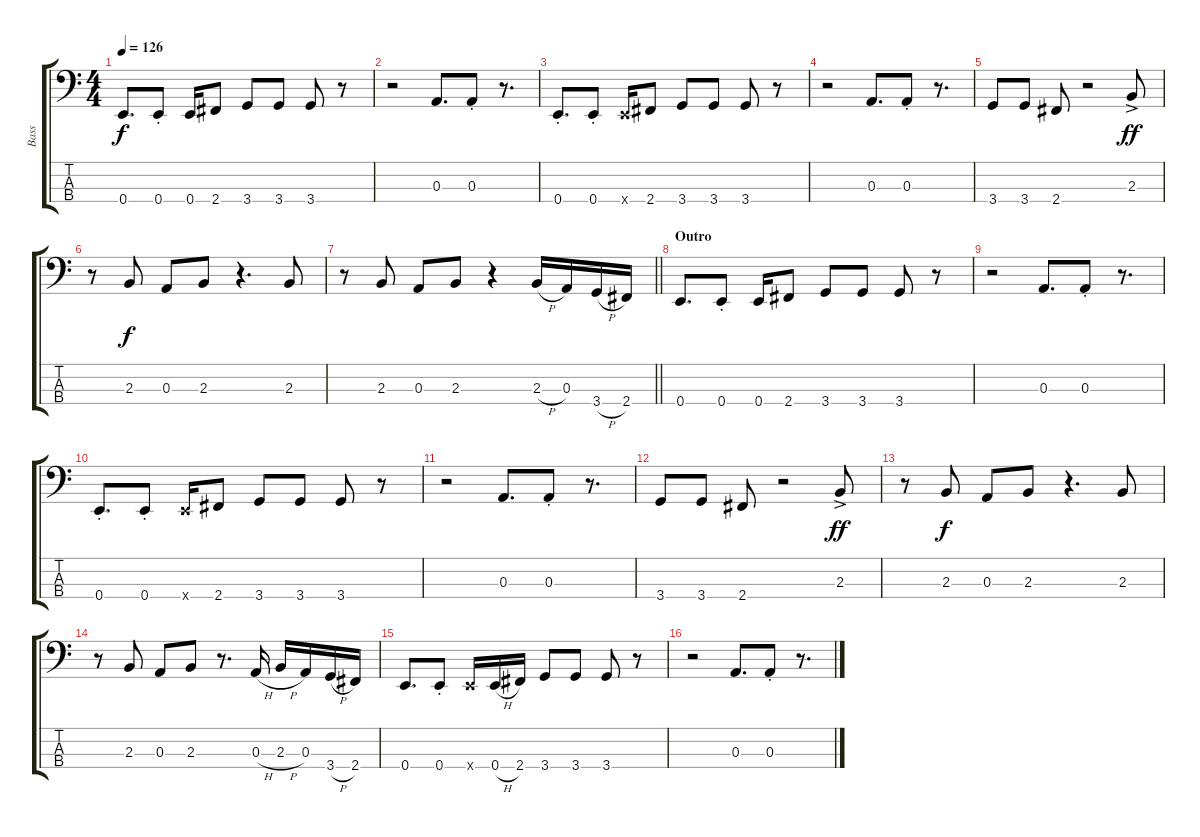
\track ("Bass" "Bass") {instrument slapbass1}
\staff {score tabs}
\tuning (G2 D2 A1 E1) {hide}
\ts (4 4)
\tempo 126
\clef f4
\ks c
0.4.8{d dy f} 0.4{st}.8 0.4.16 2.4.8 3.4.8 3.4.8 3.4.8 r.8 |
r.2 0.3.8{d} 0.3{st}.8 r.8{d} |
0.4{st}.8{d} 0.4{st}.8 0.4{x}.16 2.4.8 3.4.8 3.4.8 3.4.8 r.8 |
r.2 0.3.8{d} 0.3{st}.8 r.8{d} |
3.4.8 3.4.8 2.4.8 r.2 2.3{ac}.8{dy ff} |
r.8 2.3.8{dy f} 0.3.8 2.3.8 r.4{d} 2.3.8 |
\barLineRight lightlight
r.8 2.3.8 0.3.8 2.3.8 r.4 2.3{h}.16 0.3.16 3.4{h}.16 2.4.16 |
\section ("" "Outro")
0.4.8{d} 0.4{st}.8 0.4.16 2.4.8 3.4.8 3.4.8 3.4.8 r.8 |
r.2 0.3.8{d} 0.3{st}.8 r.8{d} |
0.4{st}.8{d} 0.4{st}.8 0.4{x}.16 2.4.8 3.4.8 3.4.8 3.4.8 r.8 |
r.2 0.3.8{d} 0.3{st}.8 r.8{d} |
3.4.8 3.4.8 2.4.8 r.2 2.3{ac}.8{dy ff} |
r.8 2.3.8{dy f} 0.3.8 2.3.8 r.4{d} 2.3.8 |
r.8 2.3.8 0.3.8 2.3.8 r.8{d} 0.3{h}.16 2.3{h}.16 0.3.16 3.4{h}.16 2.4.16 |
0.4.8{d} 0.4{st}.8 0.4{x}.16 0.4{h}.16 2.4.16 3.4.8 3.4.8 3.4.8 r.8 |
r.2 0.3.8{d} 0.3{st}.8 r.8{d}
